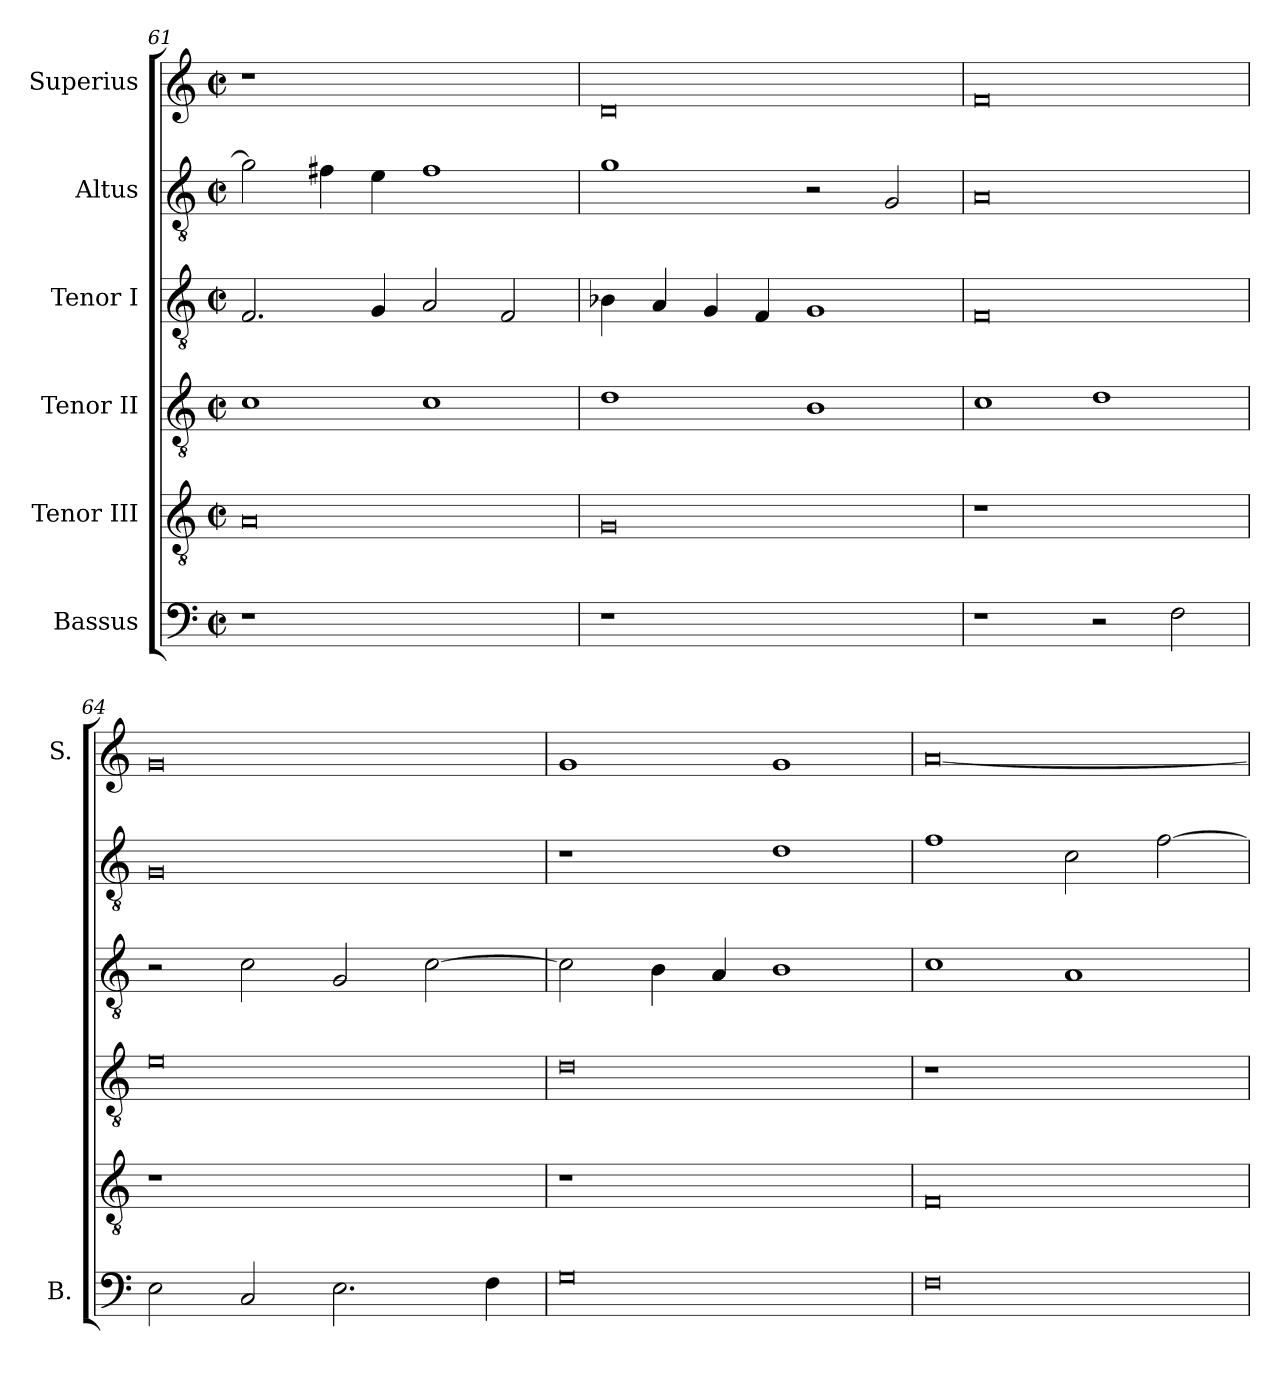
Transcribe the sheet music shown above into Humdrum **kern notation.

**kern	**kern	**kern	**kern	**kern	**kern
*part6	*part5	*part4	*part3	*part2	*part1
*staff6	*staff5	*staff4	*staff3	*staff2	*staff1
*I"Bassus	*I"Tenor III	*I"Tenor II	*I"Tenor I	*I"Altus	*I"Superius
*I'B.	*	*	*	*	*I'S.
*clefF4	*clefGv2	*clefGv2	*clefGv2	*clefGv2	*clefG2
*	*ITrd7c12	*ITrd7c12	*ITrd7c12	*ITrd7c12	*
*k[]	*k[]	*k[]	*k[]	*k[]	*k[]
*C:	*C:	*C:	*C:	*C:	*C:
*M2/2	*M2/2	*M2/2	*M2/2	*M2/2	*M2/2
*met(c|)	*met(c|)	*met(c|)	*met(c|)	*met(c|)	*met(c|)
=61	=61	=61	=61	=61	=61
!LO:N:vis=1	!	!	!	!	!LO:N:vis=1
1r	0AAi	1Ci	2.FFi/	2Gi\]	1r
.	.	.	.	4F#Xi\	.
.	.	.	4GGi/	4Ei\	.
1ryy	.	1Ci	2AAi/	1F#i	1ryy
.	.	.	2FFi/	.	.
=62	=62	=62	=62	=62	=62
!LO:N:vis=1	!	!	!	!	!
1r	0GGi	1Di	4BB-Xi\	1Gi	0di
.	.	.	4AAi/	.	.
.	.	.	4GGi/	.	.
.	.	.	4FFi/	.	.
1ryy	.	1BBi	1GGi	2r	.
.	.	.	.	2GGi/	.
!!LO:PB:g=z
=63	=63	=63	=63	=63	=63
!	!LO:N:vis=1	!	!	!	!
1r	1r	1Ci	0FFi	0AAi	0fi
2r	1ryy	1Di	.	.	.
2Fi\	.	.	.	.	.
=64	=64	=64	=64	=64	=64
!	!LO:N:vis=1	!	!	!	!
2Ei\	1r	0Ei	2r	0GGi	0gi
2Ci/	.	.	2Ci\	.	.
2.Ei\	1ryy	.	2GGi/	.	.
.	.	.	[>2Ci\	.	.
4Fi\	.	.	.	.	.
=65	=65	=65	=65	=65	=65
!	!LO:N:vis=1	!	!	!	!
0Gi	1r	0Di	2Ci\]	1r	1gi
.	.	.	4BBi\	.	.
.	.	.	4AAi/	.	.
.	1ryy	.	1BBi	1Di	1gi
=66	=66	=66	=66	=66	=66
!	!	!LO:N:vis=1	!	!	!
0Fi	0FFi	1r	1Ci	1Fi	[<0ai
.	.	1ryy	1AAi	2Ci\	.
.	.	.	.	[>2Fi\	.
=	=	=	=	=	=
*-	*-	*-	*-	*-	*-
